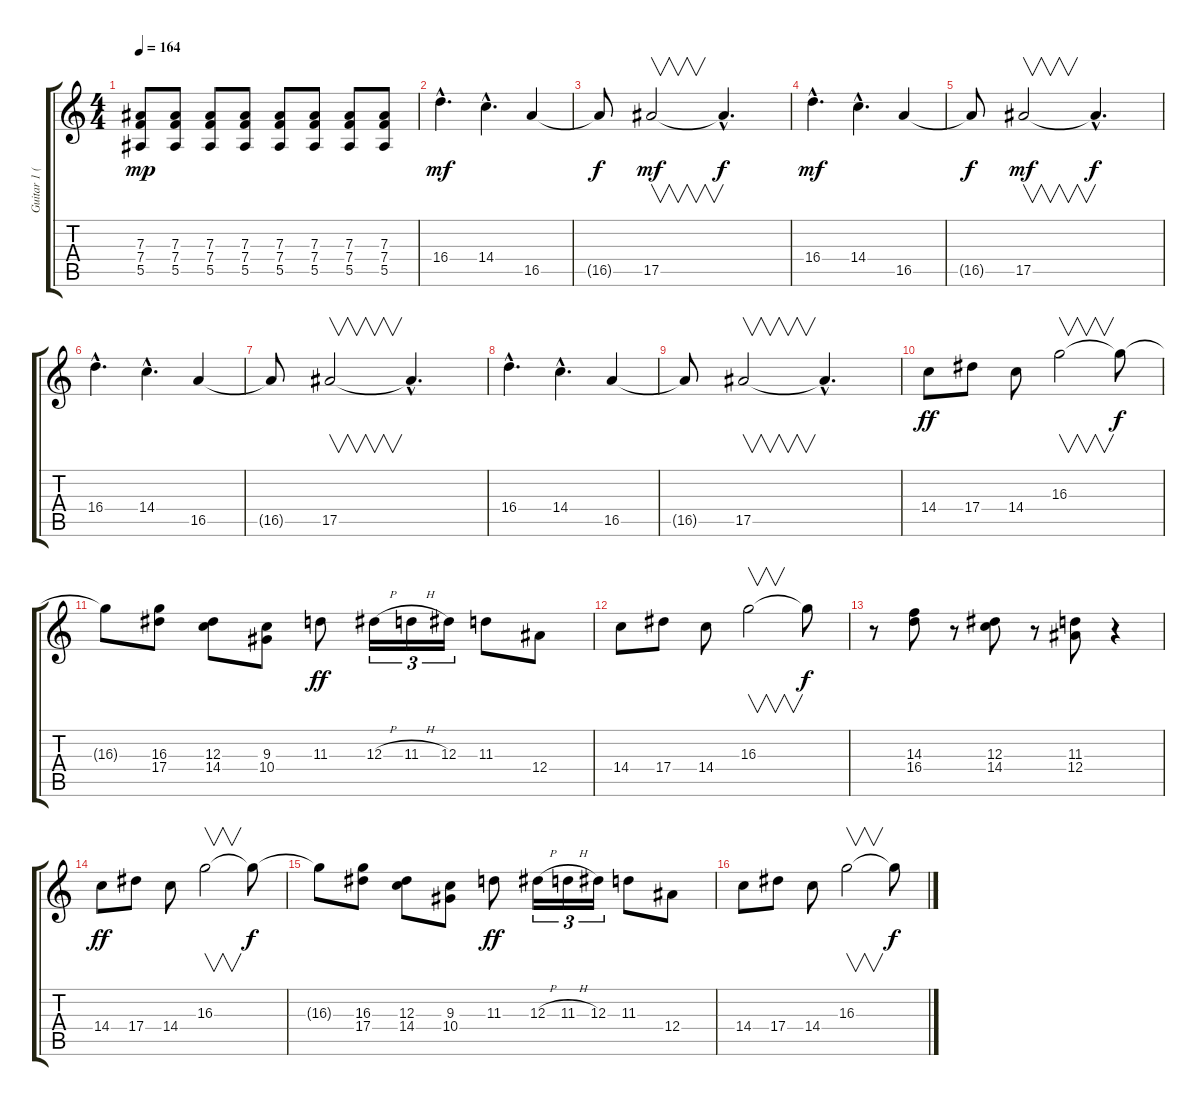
\track ("Guitar 1 (Lead)" "Guitar 1 (") {instrument distortionguitar}
\staff {score tabs}
\tuning (C4 G3 Eb3 Bb2 F2 C2) {hide}
\ts (4 4)
\tempo 164
\clef g2
\ks c
(7.3 7.4 5.5).8{dy mp} (7.3 7.4 5.5).8 (7.3 7.4 5.5).8 (7.3 7.4 5.5).8 (7.3 7.4 5.5).8 (7.3 7.4 5.5).8 (7.3 7.4 5.5).8 (7.3 7.4 5.5).8 |
16.4{hac}.4{d dy mf balance 6} 14.4{hac}.4{d} 16.5.4 |
16.5{t}.8{dy f} 17.5.2{v dy mf} 17.5{hac t}.4{d dy f} |
16.4{hac}.4{d dy mf} 14.4{hac}.4{d} 16.5.4 |
16.5{t}.8{dy f} 17.5.2{v dy mf} 17.5{hac t}.4{d dy f} |
16.4{hac}.4{d} 14.4{hac}.4{d} 16.5.4 |
16.5{t}.8 17.5.2{v} 17.5{hac t}.4{d} |
16.4{hac}.4{d} 14.4{hac}.4{d} 16.5.4 |
16.5{t}.8 17.5.2{v} 17.5{hac t}.4{d} |
14.4.8{dy ff balance 7} 17.4.8 14.4.8 16.3.2{v} 16.3{t}.8{dy f} |
16.3{t}.8 (16.3 17.4).8 (12.3 14.4).8 (9.3 10.4).8 11.3.8{dy ff} 12.3{h}.16{tu (3 2)} 11.3{h}.16{tu (3 2)} 12.3.16{tu (3 2)} 11.3.8 12.4.8 |
14.4.8 17.4.8 14.4.8 16.3.2{v} 16.3{t}.8{dy f} |
r.8 (14.3 16.4).8 r.8 (12.3 14.4).8 r.8 (11.3 12.4).8 r.4 |
14.4.8{dy ff} 17.4.8 14.4.8 16.3.2{v} 16.3{t}.8{dy f} |
16.3{t}.8 (16.3 17.4).8 (12.3 14.4).8 (9.3 10.4).8 11.3.8{dy ff} 12.3{h}.16{tu (3 2)} 11.3{h}.16{tu (3 2)} 12.3.16{tu (3 2)} 11.3.8 12.4.8 |
14.4.8 17.4.8 14.4.8 16.3.2{v} 16.3{t}.8{dy f}
